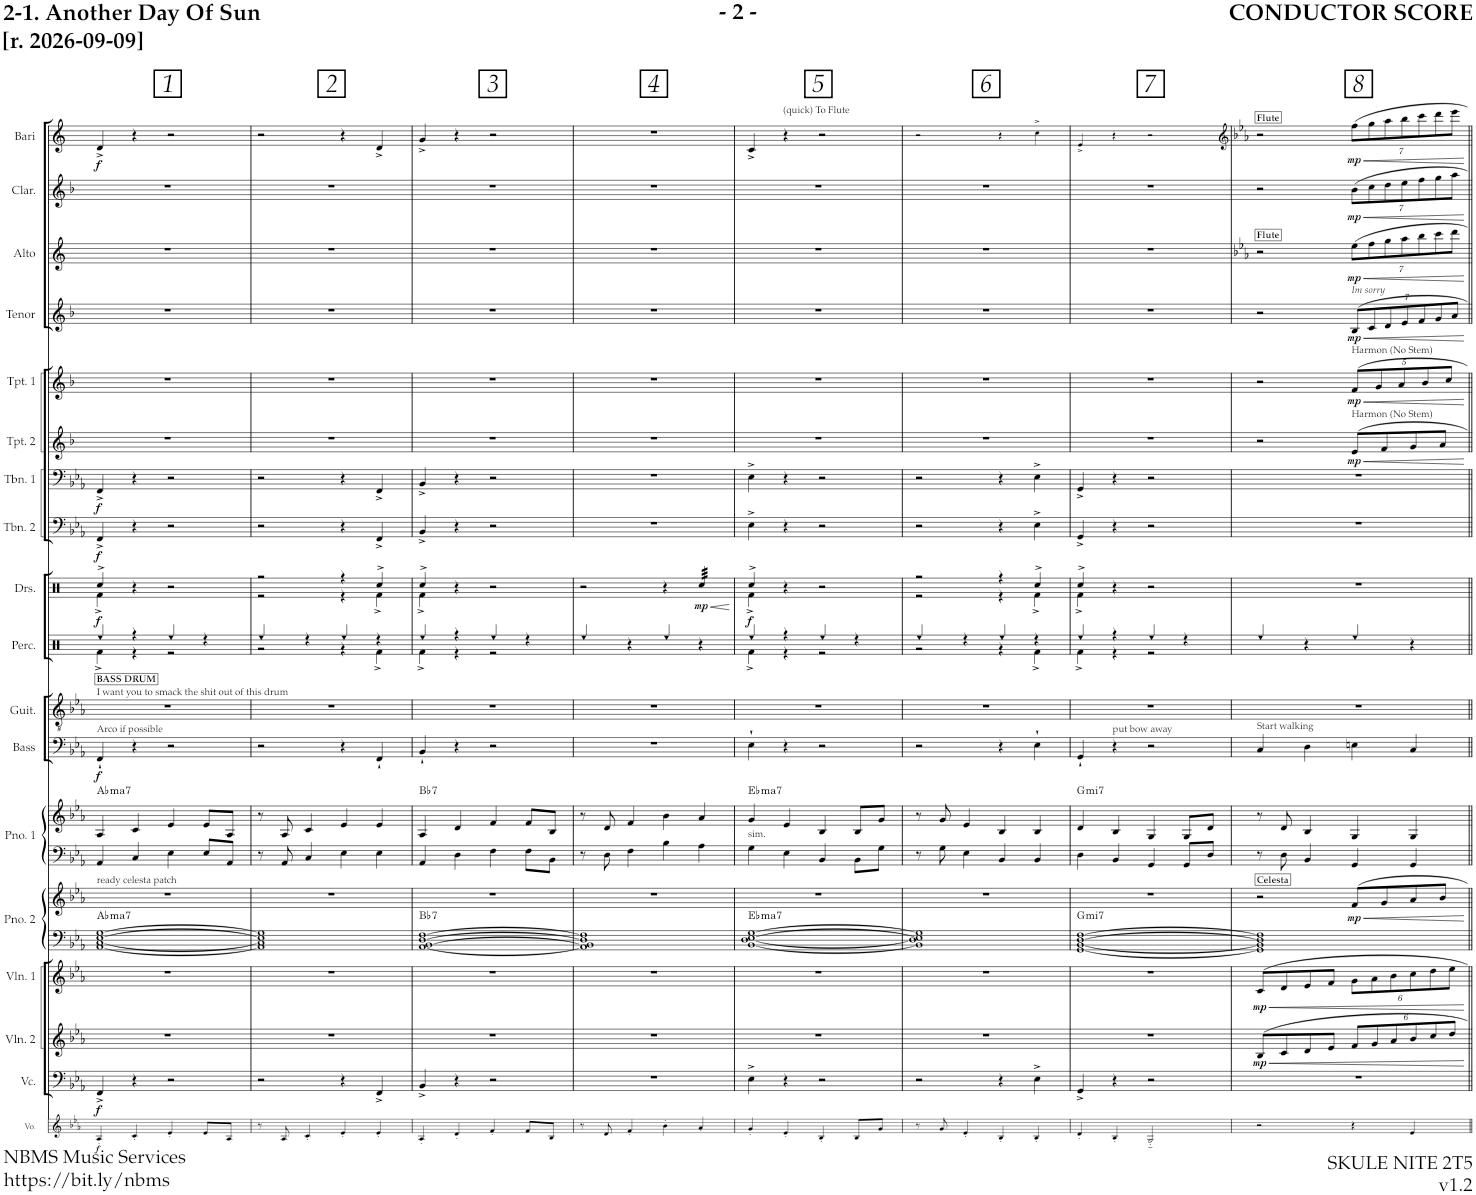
**kern	**dynam	**kern	**dynam	**kern	**dynam	**kern	**dynam	**kern	**kern	**dynam	**harte	**kern	**kern	**harte	**kern	**dynam	**kern	**kern	**kern	**dynam	**kern	**dynam	**kern	**dynam	**kern	**dynam	**kern	**dynam	**kern	**dynam	**kern	**dynam	**kern	**dynam	**kern	**dynam
*part18	*part18	*part17	*part17	*part16	*part16	*part15	*part15	*part14	*part14	*part14	*part14	*part13	*part13	*part13	*part12	*part12	*part11	*part10	*part9	*part9	*part8	*part8	*part7	*part7	*part6	*part6	*part5	*part5	*part4	*part4	*part3	*part3	*part2	*part2	*part1	*part1
*staff20	*staff20	*staff19	*staff19	*staff18	*staff18	*staff17	*staff17	*staff16	*staff15	*staff15/16	*	*staff14	*staff13	*	*staff12	*staff12	*staff11	*staff10	*staff9	*staff9	*staff8	*staff8	*staff7	*staff7	*staff6	*staff6	*staff5	*staff5	*staff4	*staff4	*staff3	*staff3	*staff2	*staff2	*staff1	*staff1
*I"Voice	*	*I"Violoncello	*	*I"Violin 2	*	*I"Violin 1	*	*I"Piano 2	*	*	*	*I"Piano 1	*	*	*I"Bass	*	*I"Guitar	*I"Percussion	*I"Drumset	*	*I"Trombone 2	*	*I"Trombone 1	*	*I"Trumpet 2	*	*I"Trumpet 1	*	*I"REED 4 (Tenor Sax)	*	*I"REED 3 (Alto Sax, Flute)	*	*I"REED 2 (Clarinet)	*	*I"Flute (Doubles Bari Sax)	*
*I'Vo.	*	*I'Vc.	*	*I'Vln. 2	*	*I'Vln. 1	*	*I'Pno. 2	*	*	*	*I'Pno. 1	*	*	*I'Bass	*	*I'Guit.	*I'Perc.	*I'Drs.	*	*I'Tbn. 2	*	*I'Tbn. 1	*	*I'Tpt. 2	*	*I'Tpt. 1	*	*I'Tenor	*	*I'Alto	*	*I'Clar.	*	*I'Fl. 1	*
!!LO:PB:g=z
*stria5	*	*	*	*	*	*	*	*	*	*	*	*	*	*	*	*	*	*	*	*	*	*	*	*	*	*	*	*	*	*	*	*	*	*	*	*
*clefG2	*	*clefF4	*	*clefG2	*	*clefG2	*	*clefF4	*clefG2	*	*	*clefF4	*clefG2	*	*clefF4	*	*clefGv2	*clefX	*clefX	*	*clefF4	*	*clefF4	*	*clefG2	*	*clefG2	*	*clefG2	*	*clefG2	*	*clefG2	*	*clefG2	*
*	*	*	*	*	*	*	*	*	*	*	*	*	*	*	*Trd7c12	*	*	*	*	*	*	*	*	*	*Trd1c2	*	*Trd1c2	*	*Trd8c14	*	*Trd5c9	*	*Trd1c2	*	*Trd12c21	*
*k[b-e-a-]	*	*k[b-e-a-]	*	*k[b-e-a-]	*	*k[b-e-a-]	*	*k[b-e-a-]	*k[b-e-a-]	*	*	*k[b-e-a-]	*k[b-e-a-]	*	*k[b-e-a-]	*	*k[b-e-a-]	*k[]	*k[]	*	*k[b-e-a-]	*	*k[b-e-a-]	*	*k[b-]	*	*k[b-]	*	*k[b-]	*	*k[]	*	*k[b-]	*	*k[]	*
*M2/2	*	*M2/2	*	*M2/2	*	*M2/2	*	*M2/2	*M2/2	*	*	*M2/2	*M2/2	*	*M2/2	*	*M2/2	*M2/2	*M2/2	*	*M2/2	*	*M2/2	*	*M2/2	*	*M2/2	*	*M2/2	*	*M2/2	*	*M2/2	*	*M2/2	*
*met(c|)	*	*met(c|)	*	*met(c|)	*	*met(c|)	*	*met(c|)	*met(c|)	*	*	*met(c|)	*met(c|)	*	*met(c|)	*	*met(c|)	*met(c|)	*met(c|)	*	*met(c|)	*	*met(c|)	*	*met(c|)	*	*met(c|)	*	*met(c|)	*	*met(c|)	*	*met(c|)	*	*met(c|)	*
=1	=1	=1	=1	=1	=1	=1	=1	=1	=1	=1	=1	=1	=1	=1	=1	=1	=1	=1	=1	=1	=1	=1	=1	=1	=1	=1	=1	=1	=1	=1	=1	=1	=1	=1	=1	=1
*	*	*	*	*	*	*	*	*	*	*	*	*	*	*	*	*	*	*^	*^	*	*	*	*	*	*	*	*	*	*	*	*	*	*	*	*	*
!	!	!	!	!	!	!	!	!	!	!	!	!	!	!	!	!	!	!LO:TX:b:B:t=BASS DRUM	!	!	!	!	!	!	!	!	!	!	!	!	!	!	!	!	!	!	!	!
!	!	!	!	!	!	!	!	!	!	!	!	!	!	!	!	!	!	!LO:TX:b:t=I want you to smack the shit out of this drum	!	!	!	!	!	!	!	!	!	!	!	!	!	!	!	!	!	!	!	!
!	!	!	!	!	!	!	!	!	!	!	!	!	!	!	!LO:TX:a:t=Arco if possible	!	!	!	!	!	!	!	!	!	!	!	!	!	!	!	!	!	!	!	!	!	!	!
!	!	!	!	!	!	!	!	!	!LO:TX:a:t=ready celesta patch	!	!	!	!	!	!	!	!	!	!	!	!	!	!	!	!	!	!	!	!	!	!	!	!	!	!	!	!	!
!	!LO:DY:b	!	!LO:DY:b	!	!	!	!	!	!	!	!LO:H:kt=ma7	!	!	!LO:H:kt=ma7	!	!LO:DY:b	!	!	!	!	!	!LO:DY:b	!	!LO:DY:b	!	!LO:DY:b	!	!	!	!	!	!	!	!	!	!	!	!LO:DY:b
4A-'/	f	4FF^/	f	1r	.	1r	.	[1AA- [1C [1E- [1G	1r	.	Ab:maj7	4AA-/	4A-/	Ab:maj7	4FF`/	f	1r	4Ree/	4Rf^\	4Rcc^/	4Rf^\	f	4FF^/	f	4FF^/	f	1r	.	1r	.	1r	.	1r	.	1r	.	4d^/	f
4c'/	.	4r	.	.	.	.	.	.	.	.	.	4C/	4c/	.	4r	.	.	4r	4r	4r	2.ryy	.	4r	.	4r	.	.	.	.	.	.	.	.	.	.	.	4r	.
4e-'/	.	2r	.	.	.	.	.	.	.	.	.	4E-\	4e-/	.	2r	.	.	4Ree/	2r	2r	.	.	2r	.	2r	.	.	.	.	.	.	.	.	.	.	.	2r	.
8e-/L	.	.	.	.	.	.	.	.	.	.	.	8E-/L	8e-/L	.	.	.	.	4r	.	.	.	.	.	.	.	.	.	.	.	.	.	.	.	.	.	.	.	.
8A-/J	.	.	.	.	.	.	.	.	.	.	.	8AA-/J	8A-/J	.	.	.	.	.	.	.	.	.	.	.	.	.	.	.	.	.	.	.	.	.	.	.	.	.
=2	=2	=2	=2	=2	=2	=2	=2	=2	=2	=2	=2	=2	=2	=2	=2	=2	=2	=2	=2	=2	=2	=2	=2	=2	=2	=2	=2	=2	=2	=2	=2	=2	=2	=2	=2	=2	=2	=2
8r	.	2r	.	1r	.	1r	.	1AA-] 1C] 1E-] 1G]	1r	.	.	8r	8r	.	2r	.	1r	4Ree/	2r	2r	2r	.	2r	.	2r	.	1r	.	1r	.	1r	.	1r	.	1r	.	2r	.
8A-/	.	.	.	.	.	.	.	.	.	.	.	8AA-/	8A-/	.	.	.	.	.	.	.	.	.	.	.	.	.	.	.	.	.	.	.	.	.	.	.	.	.
4c'/	.	.	.	.	.	.	.	.	.	.	.	4C/	4c/	.	.	.	.	4r	.	.	.	.	.	.	.	.	.	.	.	.	.	.	.	.	.	.	.	.
4e-'/	.	4r	.	.	.	.	.	.	.	.	.	4E-\	4e-/	.	4r	.	.	4Ree/	4r	4r	4r	.	4r	.	4r	.	.	.	.	.	.	.	.	.	.	.	4r	.
4e-'/	.	4FF^/	.	.	.	.	.	.	.	.	.	4E-\	4e-/	.	4FF`/	.	.	4r	4Rf^\	4Rcc^/	4Rf^\	.	4FF^/	.	4FF^/	.	.	.	.	.	.	.	.	.	.	.	4d^/	.
=3	=3	=3	=3	=3	=3	=3	=3	=3	=3	=3	=3	=3	=3	=3	=3	=3	=3	=3	=3	=3	=3	=3	=3	=3	=3	=3	=3	=3	=3	=3	=3	=3	=3	=3	=3	=3	=3	=3
!	!	!	!	!	!	!	!	!	!	!	!LO:H:kt=7	!	!	!LO:H:kt=7	!	!	!	!	!	!	!	!	!	!	!	!	!	!	!	!	!	!	!	!	!	!	!	!
4A-'/	.	4BB-^/	.	1r	.	1r	.	[1AA- [1BB- [1D [1F	1r	.	Bb:7	4AA-/	4A-/	Bb:7	4BB-`/	.	1r	4Ree/	4Rf^\	4Rcc^/	4Rf^\	.	4BB-^/	.	4BB-^/	.	1r	.	1r	.	1r	.	1r	.	1r	.	4g^/	.
4d'/	.	4r	.	.	.	.	.	.	.	.	.	4D\	4d/	.	4r	.	.	4r	4r	4r	2.ryy	.	4r	.	4r	.	.	.	.	.	.	.	.	.	.	.	4r	.
4f'/	.	2r	.	.	.	.	.	.	.	.	.	4F\	4f/	.	2r	.	.	4Ree/	2r	2r	.	.	2r	.	2r	.	.	.	.	.	.	.	.	.	.	.	2r	.
8f/L	.	.	.	.	.	.	.	.	.	.	.	8F\L	8f/L	.	.	.	.	4r	.	.	.	.	.	.	.	.	.	.	.	.	.	.	.	.	.	.	.	.
8B-/J	.	.	.	.	.	.	.	.	.	.	.	8BB-\J	8B-/J	.	.	.	.	.	.	.	.	.	.	.	.	.	.	.	.	.	.	.	.	.	.	.	.	.
*	*	*	*	*	*	*	*	*	*	*	*	*	*	*	*	*	*	*v	*v	*	*	*	*	*	*	*	*	*	*	*	*	*	*	*	*	*	*	*
*	*	*	*	*	*	*	*	*	*	*	*	*	*	*	*	*	*	*	*v	*v	*	*	*	*	*	*	*	*	*	*	*	*	*	*	*	*	*
=4	=4	=4	=4	=4	=4	=4	=4	=4	=4	=4	=4	=4	=4	=4	=4	=4	=4	=4	=4	=4	=4	=4	=4	=4	=4	=4	=4	=4	=4	=4	=4	=4	=4	=4	=4	=4
8r	.	1r	.	1r	.	1r	.	1AA-] 1BB-] 1D] 1F]	1r	.	.	8r	8r	.	1r	.	1r	4Ree/	2r	.	1r	.	1r	.	1r	.	1r	.	1r	.	1r	.	1r	.	1r	.
8d/	.	.	.	.	.	.	.	.	.	.	.	8D\	8d/	.	.	.	.	.	.	.	.	.	.	.	.	.	.	.	.	.	.	.	.	.	.	.
4f'/	.	.	.	.	.	.	.	.	.	.	.	4F\	4f/	.	.	.	.	4r	.	.	.	.	.	.	.	.	.	.	.	.	.	.	.	.	.	.
4b-'\	.	.	.	.	.	.	.	.	.	.	.	4B-\	4b-\	.	.	.	.	4Ree/	4r	.	.	.	.	.	.	.	.	.	.	.	.	.	.	.	.	.
!	!	!	!	!	!	!	!	!	!	!	!	!	!	!	!	!	!	!	!	!LO:HP:b	!	!	!	!	!	!	!	!	!	!	!	!	!	!	!	!
!	!	!	!	!	!	!	!	!	!	!	!	!	!	!	!	!	!	!	!	!LO:DY:n=1:b	!	!	!	!	!	!	!	!	!	!	!	!	!	!	!	!
*	*	*	*	*	*	*	*	*	*	*	*	*	*	*	*	*	*	*	*tremolo	*	*	*	*	*	*	*	*	*	*	*	*	*	*	*	*	*
4a-'/	.	.	.	.	.	.	.	.	.	.	.	4A-\	4a-/	.	.	.	.	4r	32Rcc/LLL	< mp	.	.	.	.	.	.	.	.	.	.	.	.	.	.	.	.
.	.	.	.	.	.	.	.	.	.	.	.	.	.	.	.	.	.	.	32Rcc/	.	.	.	.	.	.	.	.	.	.	.	.	.	.	.	.	.
.	.	.	.	.	.	.	.	.	.	.	.	.	.	.	.	.	.	.	32Rcc/	.	.	.	.	.	.	.	.	.	.	.	.	.	.	.	.	.
.	.	.	.	.	.	.	.	.	.	.	.	.	.	.	.	.	.	.	32Rcc/	.	.	.	.	.	.	.	.	.	.	.	.	.	.	.	.	.
.	.	.	.	.	.	.	.	.	.	.	.	.	.	.	.	.	.	.	32Rcc/	.	.	.	.	.	.	.	.	.	.	.	.	.	.	.	.	.
.	.	.	.	.	.	.	.	.	.	.	.	.	.	.	.	.	.	.	32Rcc/	.	.	.	.	.	.	.	.	.	.	.	.	.	.	.	.	.
.	.	.	.	.	.	.	.	.	.	.	.	.	.	.	.	.	.	.	32Rcc/	.	.	.	.	.	.	.	.	.	.	.	.	.	.	.	.	.
.	.	.	.	.	.	.	.	.	.	.	.	.	.	.	.	.	.	.	32Rcc/JJJ	.	.	.	.	.	.	.	.	.	.	.	.	.	.	.	.	.
*	*	*	*	*	*	*	*	*	*	*	*	*	*	*	*	*	*	*	*Xtremolo	*	*	*	*	*	*	*	*	*	*	*	*	*	*	*	*	*
.	.	.	.	.	.	.	.	.	.	.	.	.	.	.	.	.	.	.	.	[	.	.	.	.	.	.	.	.	.	.	.	.	.	.	.	.
=5	=5	=5	=5	=5	=5	=5	=5	=5	=5	=5	=5	=5	=5	=5	=5	=5	=5	=5	=5	=5	=5	=5	=5	=5	=5	=5	=5	=5	=5	=5	=5	=5	=5	=5	=5	=5
*	*	*	*	*	*	*	*	*	*	*	*	*	*	*	*	*	*	*^	*^	*	*	*	*	*	*	*	*	*	*	*	*	*	*	*	*	*
!	!	!	!	!	!	!	!	!	!	!	!	!	!LO:TX:b:t=sim.	!	!	!	!	!	!	!	!	!	!	!	!	!	!	!	!	!	!	!	!	!	!	!	!	!
!	!	!	!	!	!	!	!	!	!	!	!LO:H:kt=ma7	!	!	!LO:H:kt=ma7	!	!	!	!	!	!	!	!LO:DY:b	!	!	!	!	!	!	!	!	!	!	!	!	!	!	!	!
4g'/	.	4E-^\	.	1r	.	1r	.	[1BB- [1D [1E- [1G	1r	.	Eb:maj7	4G\	4g/	Eb:maj7	4E-`\	.	1r	4Ree/	4Rf^\	4Rcc^/	4Rf^\	f	4E-^\	.	4E-^\	.	1r	.	1r	.	1r	.	1r	.	1r	.	4c^/	.
!	!	!	!	!	!	!	!	!	!	!	!	!	!	!	!	!	!	!	!	!	!	!	!	!	!	!	!	!	!	!	!	!	!	!	!	!	!LO:TX:a:t=(quick) To Flute	!
4e-'/	.	4r	.	.	.	.	.	.	.	.	.	4E-\	4e-/	.	4r	.	.	4r	4r	4r	2.ryy	.	4r	.	4r	.	.	.	.	.	.	.	.	.	.	.	4r	.
4B-'/	.	2r	.	.	.	.	.	.	.	.	.	4BB-/	4B-/	.	2r	.	.	4Ree/	2r	2r	.	.	2r	.	2r	.	.	.	.	.	.	.	.	.	.	.	2r	.
8B-/L	.	.	.	.	.	.	.	.	.	.	.	8BB-\L	8B-/L	.	.	.	.	4r	.	.	.	.	.	.	.	.	.	.	.	.	.	.	.	.	.	.	.	.
8g/J	.	.	.	.	.	.	.	.	.	.	.	8G\J	8g/J	.	.	.	.	.	.	.	.	.	.	.	.	.	.	.	.	.	.	.	.	.	.	.	.	.
=6	=6	=6	=6	=6	=6	=6	=6	=6	=6	=6	=6	=6	=6	=6	=6	=6	=6	=6	=6	=6	=6	=6	=6	=6	=6	=6	=6	=6	=6	=6	=6	=6	=6	=6	=6	=6	=6	=6
8r	.	2r	.	1r	.	1r	.	1BB-] 1D] 1E-] 1G]	1r	.	.	8r	8r	.	2r	.	1r	4Ree/	2r	2r	2r	.	2r	.	2r	.	1r	.	1r	.	1r	.	1r	.	1r	.	2r	.
8g/	.	.	.	.	.	.	.	.	.	.	.	8G\	8g/	.	.	.	.	.	.	.	.	.	.	.	.	.	.	.	.	.	.	.	.	.	.	.	.	.
4e-'/	.	.	.	.	.	.	.	.	.	.	.	4E-\	4e-/	.	.	.	.	4r	.	.	.	.	.	.	.	.	.	.	.	.	.	.	.	.	.	.	.	.
4B-'/	.	4r	.	.	.	.	.	.	.	.	.	4BB-/	4B-/	.	4r	.	.	4Ree/	4r	4r	4r	.	4r	.	4r	.	.	.	.	.	.	.	.	.	.	.	4r	.
4B-'/	.	4E-^\	.	.	.	.	.	.	.	.	.	4BB-/	4B-/	.	4E-`\	.	.	4r	4Rf^\	4Rcc^/	4Rf^\	.	4E-^\	.	4E-^\	.	.	.	.	.	.	.	.	.	.	.	4cc^!\	.
=7	=7	=7	=7	=7	=7	=7	=7	=7	=7	=7	=7	=7	=7	=7	=7	=7	=7	=7	=7	=7	=7	=7	=7	=7	=7	=7	=7	=7	=7	=7	=7	=7	=7	=7	=7	=7	=7	=7
!	!	!	!	!	!	!	!	!	!	!	!LO:H:kt=mi7	!	!	!LO:H:kt=mi7	!	!	!	!	!	!	!	!	!	!	!	!	!	!	!	!	!	!	!	!	!	!	!	!
4d'/	.	4GG^/	.	1r	.	1r	.	[1GG [1BB- [1D [1F	1r	.	G:min7	4D\	4d/	G:min7	4GG`/	.	1r	4Ree/	4Rf^\	4Rcc^/	4Rf^\	.	4GG^/	.	4GG^/	.	1r	.	1r	.	1r	.	1r	.	1r	.	4e^!/	.
!	!	!	!	!	!	!	!	!	!	!	!	!	!	!	!LO:TX:a:t=put bow away	!	!	!	!	!	!	!	!	!	!	!	!	!	!	!	!	!	!	!	!	!	!	!
4B-'/	.	4r	.	.	.	.	.	.	.	.	.	4BB-/	4B-/	.	4r	.	.	4r	4r	4r	2.ryy	.	4r	.	4r	.	.	.	.	.	.	.	.	.	.	.	4r	.
2G'~/	.	2r	.	.	.	.	.	.	.	.	.	4GG/	4G/	.	2r	.	.	4Ree/	2r	2r	.	.	2r	.	2r	.	.	.	.	.	.	.	.	.	.	.	2r	.
.	.	.	.	.	.	.	.	.	.	.	.	8GG/L	8G/L	.	.	.	.	4r	.	.	.	.	.	.	.	.	.	.	.	.	.	.	.	.	.	.	.	.
.	.	.	.	.	.	.	.	.	.	.	.	8D/J	8d/J	.	.	.	.	.	.	.	.	.	.	.	.	.	.	.	.	.	.	.	.	.	.	.	.	.
*	*	*	*	*	*	*	*	*	*	*	*	*	*	*	*	*	*	*v	*v	*	*	*	*	*	*	*	*	*	*	*	*	*	*	*	*	*	*	*
*	*	*	*	*	*	*	*	*	*	*	*	*	*	*	*	*	*	*	*v	*v	*	*	*	*	*	*	*	*	*	*	*	*	*	*	*	*	*
=8	=8	=8	=8	=8	=8	=8	=8	=8	=8	=8	=8	=8	=8	=8	=8	=8	=8	=8	=8	=8	=8	=8	=8	=8	=8	=8	=8	=8	=8	=8	=8	=8	=8	=8	=8	=8
*	*	*	*	*	*	*	*	*clefFv4	*	*	*	*	*	*	*	*	*	*	*	*	*	*	*	*	*	*	*	*	*	*	*	*	*	*	*clefG2	*
*	*	*	*	*	*	*	*	*	*	*	*	*	*	*	*	*	*	*	*	*	*	*	*	*	*	*	*	*	*	*	*k[b-e-a-]	*	*	*	*k[b-e-a-]	*
!	!	!	!	!	!	!	!	!	!	!	!	!	!	!	!	!	!	!	!	!	!	!	!	!	!	!	!	!	!	!	!	!	!	!	!LO:TX:a:B:t=Flute	!
!	!	!	!	!	!	!	!	!	!	!	!	!	!	!	!	!	!	!	!	!	!	!	!	!	!	!	!	!	!	!	!LO:TX:a:B:t=Flute	!	!	!	!	!
!	!	!	!	!	!	!	!	!	!	!	!	!	!	!	!LO:TX:a:t=Start walking	!	!	!	!	!	!	!	!	!	!	!	!	!	!	!	!	!	!	!	!	!
!	!	!	!	!	!	!	!	!	!LO:TX:a:B:t=Celesta	!	!	!	!	!	!	!	!	!	!	!	!	!	!	!	!	!	!	!	!	!	!	!	!	!	!	!
!	!	!	!	!	!LO:HP:b	!	!LO:HP:b	!	!	!	!	!	!	!	!	!	!	!	!	!	!	!	!	!	!	!	!	!	!	!	!	!	!	!	!	!
!	!	!	!	!	!LO:DY:n=1:b	!	!LO:DY:n=1:b	!	!	!	!	!	!	!	!	!	!	!	!	!	!	!	!	!	!	!	!	!	!	!	!	!	!	!	!	!
2r	.	1r	.	8B-/L	< mp	8c/L	< mp	1GGG] 1BBB-] 1DD] 1FF]	2r	.	.	8r	8r	.	4C/	.	1r	4Ree/	1r	.	1r	.	1r	.	2r	.	2r	.	2r	.	2r	.	2r	.	2r	.
.	.	.	.	8c/	.	8d/	.	.	.	.	.	8D\	8d/	.	.	.	.	.	.	.	.	.	.	.	.	.	.	.	.	.	.	.	.	.	.	.
.	.	.	.	8d/	.	8e-/	.	.	.	.	.	4BB-/	4B-/	.	4D\	.	.	4r	.	.	.	.	.	.	.	.	.	.	.	.	.	.	.	.	.	.
.	.	.	.	8e-/J	.	8f/J	.	.	.	.	.	.	.	.	.	.	.	.	.	.	.	.	.	.	.	.	.	.	.	.	.	.	.	.	.	.
*	*	*	*	*Xbrackettup	*	*Xbrackettup	*	*	*	*	*	*	*	*	*	*	*	*	*	*	*	*	*	*	*	*	*	*	*	*	*	*	*	*	*	*
!	!	!	!	!	!	!	!	!	!	!LO:HP:b	!	!	!	!	!	!	!	!	!	!	!	!	!	!	!	!LO:HP:b	!	!	!	!	!	!	!	!	!	!
*	*	*	*	*	*	*	*	*	*	*	*	*	*	*	*	*	*	*	*	*	*	*	*	*	*	*	*Xbrackettup	*	*	*	*	*	*	*	*	*
!	!	!	!	!	!	!	!	!	!	!	!	!	!	!	!	!	!	!	!	!	!	!	!	!	!	!	!	!LO:HP:b	!	!	!	!	!	!	!	!
*	*	*	*	*	*	*	*	*	*	*	*	*	*	*	*	*	*	*	*	*	*	*	*	*	*	*	*	*	*Xbrackettup	*	*	*	*	*	*	*
!	!	!	!	!	!	!	!	!	!	!	!	!	!	!	!	!	!	!	!	!	!	!	!	!	!	!	!	!	!	!LO:HP:b	!	!	!	!	!	!
*	*	*	*	*	*	*	*	*	*	*	*	*	*	*	*	*	*	*	*	*	*	*	*	*	*	*	*	*	*	*	*Xbrackettup	*	*	*	*	*
!	!	!	!	!	!	!	!	!	!	!	!	!	!	!	!	!	!	!	!	!	!	!	!	!	!	!	!	!	!	!	!	!LO:HP:b	!	!	!	!
*	*	*	*	*	*	*	*	*	*	*	*	*	*	*	*	*	*	*	*	*	*	*	*	*	*	*	*	*	*	*	*	*	*Xbrackettup	*	*	*
!	!	!	!	!	!	!	!	!	!	!	!	!	!	!	!	!	!	!	!	!	!	!	!	!	!	!	!	!	!	!	!	!	!	!LO:HP:b	!	!
*	*	*	*	*	*	*	*	*	*	*	*	*	*	*	*	*	*	*	*	*	*	*	*	*	*	*	*	*	*	*	*	*	*	*	*Xbrackettup	*
!	!	!	!	!	!	!	!	!	!	!	!	!	!	!	!	!	!	!	!	!	!	!	!	!	!	!	!	!	!LO:TX:a:i:t=Im sorry	!	!	!	!	!	!	!
!	!	!	!	!	!	!	!	!	!	!	!	!	!	!	!	!	!	!	!	!	!	!	!	!	!	!	!LO:TX:a:t=Harmon (No Stem)	!	!	!	!	!	!	!	!	!
!	!	!	!	!	!	!	!	!	!	!	!	!	!	!	!	!	!	!	!	!	!	!	!	!	!LO:TX:a:t=Harmon (No Stem)	!	!	!	!	!	!	!	!	!	!	!
!	!	!	!	!	!	!	!	!	!	!LO:DY:n=1:b	!	!	!	!	!	!	!	!	!	!	!	!	!	!	!	!LO:DY:n=1:b	!	!LO:DY:n=1:b	!	!LO:DY:n=1:b	!	!LO:DY:n=1:b	!	!LO:DY:n=1:b	!	!LO:HP:b
!	!	!	!	!	!	!	!	!	!	!	!	!	!	!	!	!	!	!	!	!	!	!	!	!	!	!	!	!	!	!	!	!	!	!	!	!LO:DY:n=1:b
4r	.	.	.	12f/L	.	12g\L	.	.	8f/L	< mp	.	4GG/	4G/	.	4En\	.	.	4Ree/	.	.	.	.	.	.	8e/L	< mp	10f/L	< mp	14B-/L	< mp	14ee-\L	< mp	14b-\L	< mp	14ff\L	< mp
.	.	.	.	.	.	.	.	.	.	.	.	.	.	.	.	.	.	.	.	.	.	.	.	.	.	.	.	.	14c/	.	14ff\	.	14cc\	.	14gg\	.
.	.	.	.	12g/	.	12a-\	.	.	.	.	.	.	.	.	.	.	.	.	.	.	.	.	.	.	.	.	.	.	.	.	.	.	.	.	.	.
.	.	.	.	.	.	.	.	.	.	.	.	.	.	.	.	.	.	.	.	.	.	.	.	.	.	.	10g/	.	.	.	.	.	.	.	.	.
.	.	.	.	.	.	.	.	.	8g/	.	.	.	.	.	.	.	.	.	.	.	.	.	.	.	8f/	.	.	.	.	.	.	.	.	.	.	.
.	.	.	.	.	.	.	.	.	.	.	.	.	.	.	.	.	.	.	.	.	.	.	.	.	.	.	.	.	14d/	.	14gg\	.	14dd\	.	14aa-\	.
.	.	.	.	12a-/	.	12b-\	.	.	.	.	.	.	.	.	.	.	.	.	.	.	.	.	.	.	.	.	.	.	.	.	.	.	.	.	.	.
.	.	.	.	.	.	.	.	.	.	.	.	.	.	.	.	.	.	.	.	.	.	.	.	.	.	.	10a/	.	.	.	.	.	.	.	.	.
.	.	.	.	.	.	.	.	.	.	.	.	.	.	.	.	.	.	.	.	.	.	.	.	.	.	.	.	.	14e/	.	14aa-\	.	14ee\	.	14bb-\	.
4e-/	.	.	.	12b-/	.	12cc\	.	.	8a-/	.	.	4GG/	4G/	.	4C/	.	.	4r	.	.	.	.	.	.	8g/	.	.	.	.	.	.	.	.	.	.	.
.	.	.	.	.	.	.	.	.	.	.	.	.	.	.	.	.	.	.	.	.	.	.	.	.	.	.	.	.	14f/	.	14bb-\	.	14ff\	.	14ccc\	.
.	.	.	.	.	.	.	.	.	.	.	.	.	.	.	.	.	.	.	.	.	.	.	.	.	.	.	10b-/	.	.	.	.	.	.	.	.	.
.	.	.	.	12cc/	.	12dd\	.	.	.	.	.	.	.	.	.	.	.	.	.	.	.	.	.	.	.	.	.	.	.	.	.	.	.	.	.	.
.	.	.	.	.	.	.	.	.	.	.	.	.	.	.	.	.	.	.	.	.	.	.	.	.	.	.	.	.	14g/	.	14ccc\	.	14gg\	.	14ddd\	.
.	.	.	.	.	.	.	.	.	8b-/J	.	.	.	.	.	.	.	.	.	.	.	.	.	.	.	8a/J	.	.	.	.	.	.	.	.	.	.	.
.	.	.	.	.	.	.	.	.	.	.	.	.	.	.	.	.	.	.	.	.	.	.	.	.	.	.	10cc/J	.	.	.	.	.	.	.	.	.
.	.	.	.	12dd/J	.	12ee-\J	.	.	.	.	.	.	.	.	.	.	.	.	.	.	.	.	.	.	.	.	.	.	.	.	.	.	.	.	.	.
.	.	.	.	.	.	.	.	.	.	.	.	.	.	.	.	.	.	.	.	.	.	.	.	.	.	.	.	.	14a/J	.	14ddd\J	.	14aa\J	.	14eee-\J	.
.	.	.	.	.	[	.	[	.	.	[	.	.	.	.	.	.	.	.	.	.	.	.	.	.	.	[	.	[	.	[	.	[	.	[	.	[
=||	=||	=||	=||	=||	=||	=||	=||	=||	=||	=||	=||	=||	=||	=||	=||	=||	=||	=||	=||	=||	=||	=||	=||	=||	=||	=||	=||	=||	=||	=||	=||	=||	=||	=||	=||	=||
*-	*-	*-	*-	*-	*-	*-	*-	*-	*-	*-	*-	*-	*-	*-	*-	*-	*-	*-	*-	*-	*-	*-	*-	*-	*-	*-	*-	*-	*-	*-	*-	*-	*-	*-	*-	*-
